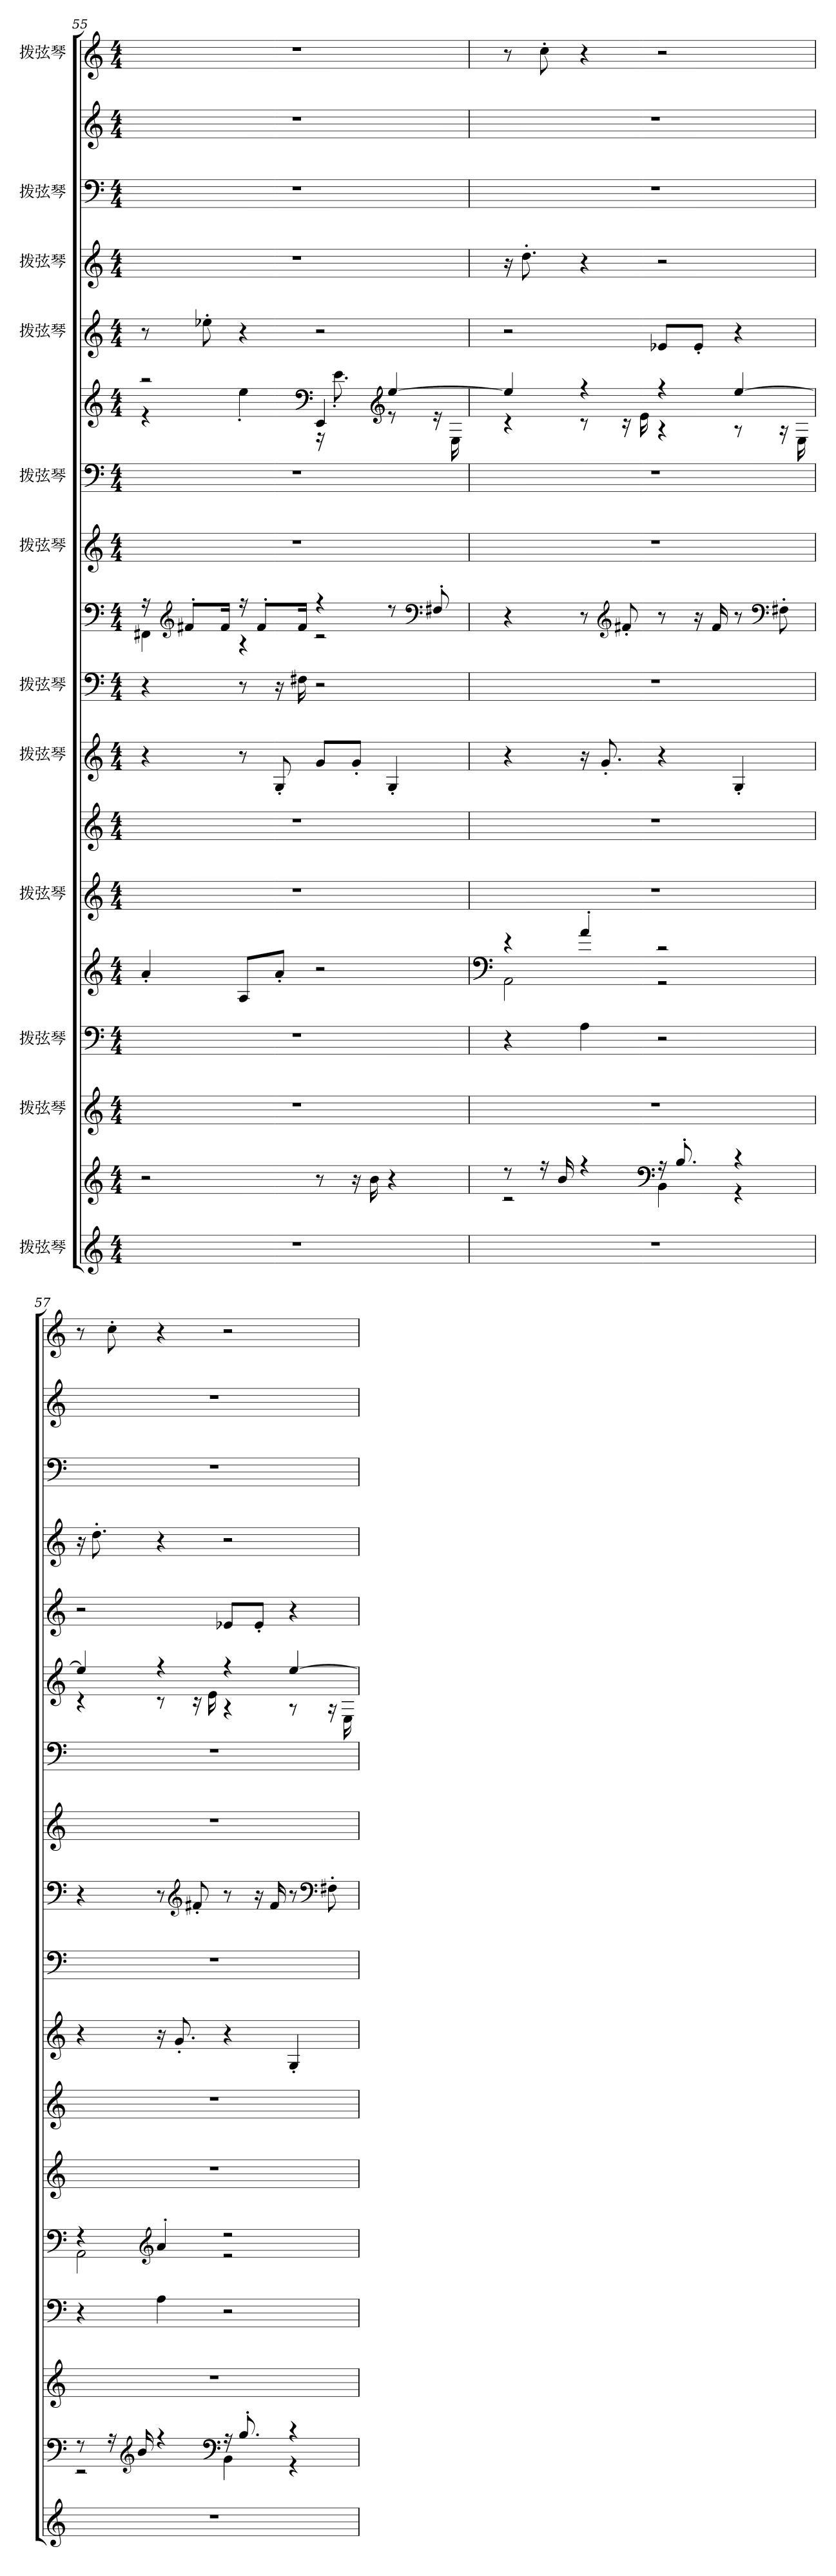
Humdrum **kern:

**kern	**kern	**kern	**kern	**kern	**kern	**kern	**kern	**kern	**kern	**kern	**kern	**kern	**kern	**kern	**kern	**kern	**kern
*part12	*part12	*part11	*part10	*part10	*part9	*part9	*part8	*part7	*part7	*part6	*part5	*part5	*part4	*part3	*part2	*part2	*part1
*staff18	*staff17	*staff16	*staff15	*staff14	*staff13	*staff12	*staff11	*staff10	*staff9	*staff8	*staff7	*staff6	*staff5	*staff4	*staff3	*staff2	*staff1
*I"拨弦琴	*	*I"拨弦琴	*I"拨弦琴	*	*I"拨弦琴	*	*I"拨弦琴	*I"拨弦琴	*	*I"拨弦琴	*I"拨弦琴	*	*I"拨弦琴	*I"拨弦琴	*I"拨弦琴	*	*I"拨弦琴
*clefG2	*clefG2	*clefG2	*clefF4	*clefG2	*clefG2	*clefG2	*clefG2	*clefF4	*clefF4	*clefG2	*clefF4	*clefG2	*clefG2	*clefG2	*clefF4	*clefG2	*clefG2
*k[]	*k[]	*k[]	*k[]	*k[]	*k[]	*k[]	*k[]	*k[]	*k[]	*k[]	*k[]	*k[]	*k[]	*k[]	*k[]	*k[]	*k[]
*M4/4	*M4/4	*M4/4	*M4/4	*M4/4	*M4/4	*M4/4	*M4/4	*M4/4	*M4/4	*M4/4	*M4/4	*M4/4	*M4/4	*M4/4	*M4/4	*M4/4	*M4/4
=55	=55	=55	=55	=55	=55	=55	=55	=55	=55	=55	=55	=55	=55	=55	=55	=55	=55
*	*	*	*	*	*	*	*	*	*^	*	*	*^	*	*	*	*	*
1r	2r	1r	1r	4a'/	1r	1r	4r	4r	16r	4FF#X\	1r	1r	2r	4r	8r	1r	1r	1r	1r
*	*	*	*	*	*	*	*	*	*clefG2	*	*	*	*	*	*	*	*	*	*
.	.	.	.	.	.	.	.	.	8f#X'/L	.	.	.	.	.	.	.	.	.	.
.	.	.	.	.	.	.	.	.	.	.	.	.	.	.	8ee-X'\	.	.	.	.
.	.	.	.	.	.	.	.	.	16f#/Jk	.	.	.	.	.	.	.	.	.	.
.	.	.	.	8A/L	.	.	8r	8r	16r	4r	.	.	.	4ee'\	4r	.	.	.	.
.	.	.	.	.	.	.	.	.	8f#'/L	.	.	.	.	.	.	.	.	.	.
.	.	.	.	8a'/J	.	.	8G'/	16r	.	.	.	.	.	.	.	.	.	.	.
.	.	.	.	.	.	.	.	16F#X\	16f#/Jk	.	.	.	.	.	.	.	.	.	.
*	*	*	*	*	*	*	*	*	*	*	*	*	*clefF4	*	*	*	*	*	*
.	8r	.	.	2r	.	.	8g/L	2r	4r	2r	.	.	4EE/	16r	2r	.	.	.	.
.	.	.	.	.	.	.	.	.	.	.	.	.	.	8.e'\	.	.	.	.	.
.	16r	.	.	.	.	.	8g'/J	.	.	.	.	.	.	.	.	.	.	.	.
.	16b\	.	.	.	.	.	.	.	.	.	.	.	.	.	.	.	.	.	.
*	*	*	*	*	*	*	*	*	*	*	*	*	*clefG2	*	*	*	*	*	*
.	4r	.	.	.	.	.	4G'/	.	8r	.	.	.	[4ee/	8r	.	.	.	.	.
*	*	*	*	*	*	*	*	*	*clefF4	*	*	*	*	*	*	*	*	*	*
.	.	.	.	.	.	.	.	.	8F#X'/	.	.	.	.	16r	.	.	.	.	.
.	.	.	.	.	.	.	.	.	.	.	.	.	.	16E\	.	.	.	.	.
*	*	*	*	*	*	*	*	*	*v	*v	*	*	*	*	*	*	*	*	*
!!LO:PB:g=z
=56	=56	=56	=56	=56	=56	=56	=56	=56	=56	=56	=56	=56	=56	=56	=56	=56	=56	=56
*	*	*	*	*clefF4	*	*	*	*	*	*	*	*	*	*	*	*	*	*
*	*^	*	*	*^	*	*	*	*	*	*	*	*	*	*	*	*	*	*
1r	8r	2r	1r	4r	4r	2AA\	1r	1r	4r	1r	4r	1r	1r	4ee/]	4r	2r	16r	1r	1r	8r
.	.	.	.	.	.	.	.	.	.	.	.	.	.	.	.	.	8.dd'\	.	.	.
.	16r	.	.	.	.	.	.	.	.	.	.	.	.	.	.	.	.	.	.	8cc'\
.	16b/	.	.	.	.	.	.	.	.	.	.	.	.	.	.	.	.	.	.	.
.	4r	.	.	4A\	4a'/	.	.	.	16r	.	8r	.	.	4r	8r	.	4r	.	.	4r
.	.	.	.	.	.	.	.	.	8.g'/	.	.	.	.	.	.	.	.	.	.	.
*	*	*	*	*	*	*	*	*	*	*	*clefG2	*	*	*	*	*	*	*	*	*
.	.	.	.	.	.	.	.	.	.	.	8f#X'/	.	.	.	16r	.	.	.	.	.
.	.	.	.	.	.	.	.	.	.	.	.	.	.	.	16e\	.	.	.	.	.
*	*clefF4	*	*	*	*	*	*	*	*	*	*	*	*	*	*	*	*	*	*	*
.	16r	4BB\	.	2r	2r	2r	.	.	4r	.	8r	.	.	4r	4r	8e-X/L	2r	.	.	2r
.	8.B'/	.	.	.	.	.	.	.	.	.	.	.	.	.	.	.	.	.	.	.
.	.	.	.	.	.	.	.	.	.	.	16r	.	.	.	.	8e-'/J	.	.	.	.
.	.	.	.	.	.	.	.	.	.	.	16f#/	.	.	.	.	.	.	.	.	.
.	4r	4r	.	.	.	.	.	.	4G'/	.	8r	.	.	[4ee/	8r	4r	.	.	.	.
*	*	*	*	*	*	*	*	*	*	*	*clefF4	*	*	*	*	*	*	*	*	*
.	.	.	.	.	.	.	.	.	.	.	8F#X'\	.	.	.	16r	.	.	.	.	.
.	.	.	.	.	.	.	.	.	.	.	.	.	.	.	16E\	.	.	.	.	.
=57	=57	=57	=57	=57	=57	=57	=57	=57	=57	=57	=57	=57	=57	=57	=57	=57	=57	=57	=57	=57
1r	8r	2r	1r	4r	4r	2AA\	1r	1r	4r	1r	4r	1r	1r	4ee/]	4r	2r	16r	1r	1r	8r
.	.	.	.	.	.	.	.	.	.	.	.	.	.	.	.	.	8.dd'\	.	.	.
.	16r	.	.	.	.	.	.	.	.	.	.	.	.	.	.	.	.	.	.	8cc'\
*	*clefG2	*	*	*	*	*	*	*	*	*	*	*	*	*	*	*	*	*	*	*
.	16b/	.	.	.	.	.	.	.	.	.	.	.	.	.	.	.	.	.	.	.
*	*	*	*	*	*clefG2	*	*	*	*	*	*	*	*	*	*	*	*	*	*	*
.	4r	.	.	4A\	4a'/	.	.	.	16r	.	8r	.	.	4r	8r	.	4r	.	.	4r
.	.	.	.	.	.	.	.	.	8.g'/	.	.	.	.	.	.	.	.	.	.	.
*	*	*	*	*	*	*	*	*	*	*	*clefG2	*	*	*	*	*	*	*	*	*
.	.	.	.	.	.	.	.	.	.	.	8f#X'/	.	.	.	16r	.	.	.	.	.
.	.	.	.	.	.	.	.	.	.	.	.	.	.	.	16e\	.	.	.	.	.
*	*clefF4	*	*	*	*	*	*	*	*	*	*	*	*	*	*	*	*	*	*	*
.	16r	4BB\	.	2r	2r	2r	.	.	4r	.	8r	.	.	4r	4r	8e-X/L	2r	.	.	2r
.	8.B'/	.	.	.	.	.	.	.	.	.	.	.	.	.	.	.	.	.	.	.
.	.	.	.	.	.	.	.	.	.	.	16r	.	.	.	.	8e-'/J	.	.	.	.
.	.	.	.	.	.	.	.	.	.	.	16f#/	.	.	.	.	.	.	.	.	.
.	4r	4r	.	.	.	.	.	.	4G'/	.	8r	.	.	[4ee/	8r	4r	.	.	.	.
*	*	*	*	*	*	*	*	*	*	*	*clefF4	*	*	*	*	*	*	*	*	*
.	.	.	.	.	.	.	.	.	.	.	8F#X'\	.	.	.	16r	.	.	.	.	.
.	.	.	.	.	.	.	.	.	.	.	.	.	.	.	16E\	.	.	.	.	.
*	*v	*v	*	*	*v	*v	*	*	*	*	*	*	*	*v	*v	*	*	*	*	*
=	=	=	=	=	=	=	=	=	=	=	=	=	=	=	=	=	=
*-	*-	*-	*-	*-	*-	*-	*-	*-	*-	*-	*-	*-	*-	*-	*-	*-	*-
